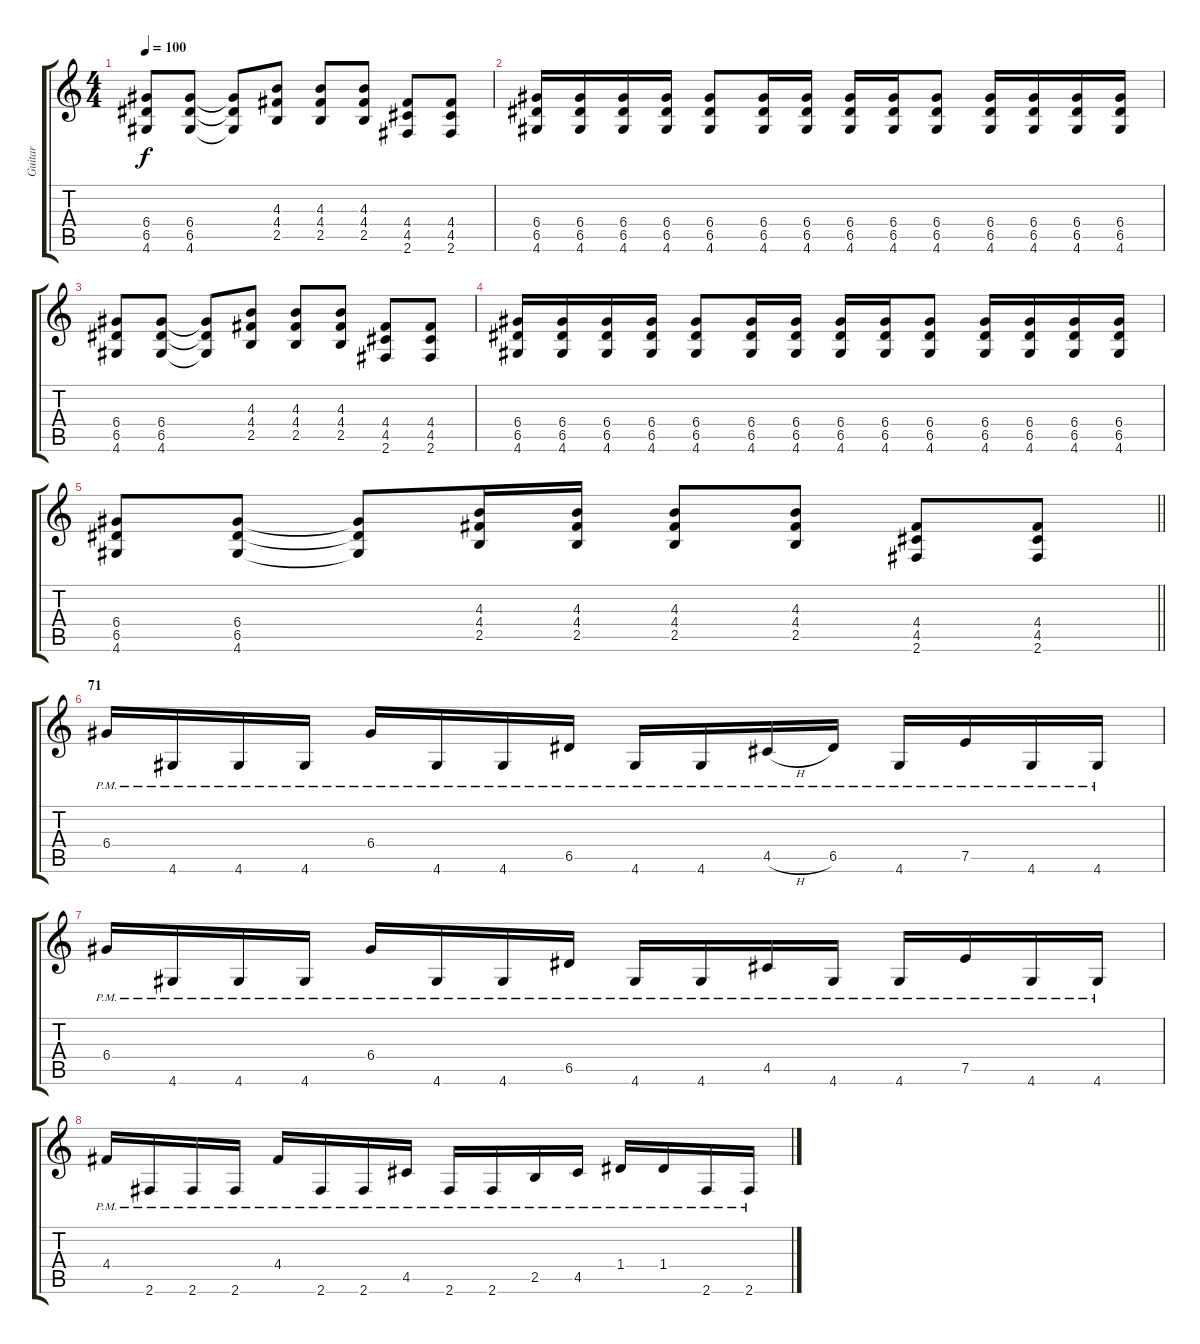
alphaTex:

\track ("Guitar" "Guitar") {instrument distortionguitar}
\staff {score tabs}
\tuning (E4 B3 G3 D3 A2 E2) {hide}
\ts (4 4)
\tempo 100
\clef g2
\ks c
(6.4 6.5 4.6).8{dy f} (6.4 6.5 4.6).8 (6.4{t} 6.5{t} 4.6{t}).8 (4.3 4.4 2.5).8 (4.3 4.4 2.5).8 (4.3 4.4 2.5).8 (4.4 4.5 2.6).8 (4.4 4.5 2.6).8 |
(6.4 6.5 4.6).16 (6.4 6.5 4.6).16 (6.4 6.5 4.6).16 (6.4 6.5 4.6).16 (6.4 6.5 4.6).8 (6.4 6.5 4.6).16 (6.4 6.5 4.6).16 (6.4 6.5 4.6).16 (6.4 6.5 4.6).16 (6.4 6.5 4.6).8 (6.4 6.5 4.6).16 (6.4 6.5 4.6).16 (6.4 6.5 4.6).16 (6.4 6.5 4.6).16 |
(6.4 6.5 4.6).8 (6.4 6.5 4.6).8 (6.4{t} 6.5{t} 4.6{t}).8 (4.3 4.4 2.5).8 (4.3 4.4 2.5).8 (4.3 4.4 2.5).8 (4.4 4.5 2.6).8 (4.4 4.5 2.6).8 |
(6.4 6.5 4.6).16 (6.4 6.5 4.6).16 (6.4 6.5 4.6).16 (6.4 6.5 4.6).16 (6.4 6.5 4.6).8 (6.4 6.5 4.6).16 (6.4 6.5 4.6).16 (6.4 6.5 4.6).16 (6.4 6.5 4.6).16 (6.4 6.5 4.6).8 (6.4 6.5 4.6).16 (6.4 6.5 4.6).16 (6.4 6.5 4.6).16 (6.4 6.5 4.6).16 |
\barLineRight lightlight
(6.4 6.5 4.6).8 (6.4 6.5 4.6).8 (6.4{t} 6.5{t} 4.6{t}).8 (4.3 4.4 2.5).16 (4.3 4.4 2.5).16 (4.3 4.4 2.5).8 (4.3 4.4 2.5).8 (4.4 4.5 2.6).8 (4.4 4.5 2.6).8 |
\section ("" "71")
6.4{pm}.16 4.6{pm}.16 4.6{pm}.16 4.6{pm}.16 6.4{pm}.16 4.6{pm}.16 4.6{pm}.16 6.5{pm}.16 4.6{pm}.16 4.6{pm}.16 4.5{h pm}.16 6.5{pm}.16 4.6{pm}.16 7.5{pm}.16 4.6{pm}.16 4.6{pm}.16 |
6.4{pm}.16 4.6{pm}.16 4.6{pm}.16 4.6{pm}.16 6.4{pm}.16 4.6{pm}.16 4.6{pm}.16 6.5{pm}.16 4.6{pm}.16 4.6{pm}.16 4.5{pm}.16 4.6{pm}.16 4.6{pm}.16 7.5{pm}.16 4.6{pm}.16 4.6{pm}.16 |
4.4{pm}.16 2.6{pm}.16 2.6{pm}.16 2.6{pm}.16 4.4{pm}.16 2.6{pm}.16 2.6{pm}.16 4.5{pm}.16 2.6{pm}.16 2.6{pm}.16 2.5{pm}.16 4.5{pm}.16 1.4{pm}.16 1.4{pm}.16 2.6{pm}.16 2.6{pm}.16
